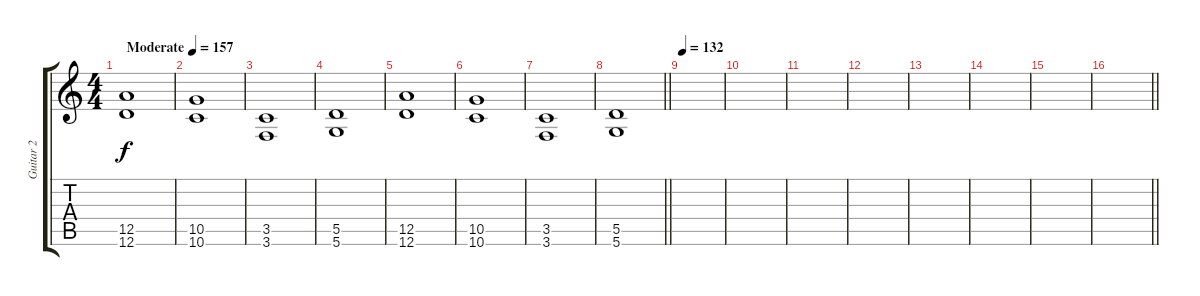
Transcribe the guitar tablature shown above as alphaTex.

\track ("Guitar 2" "Guitar 2") {instrument distortionguitar}
\staff {score tabs}
\tuning (E4 B3 G3 D3 A2 D2) {hide}
\ts (4 4)
\tempo (157 "Moderate")
\clef g2
\ks c
(12.5 12.6).1{dy f instrument distortionguitar} |
(10.5 10.6).1 |
(3.5 3.6).1 |
(5.5 5.6).1 |
(12.5 12.6).1 |
(10.5 10.6).1 |
(3.5 3.6).1 |
\barLineRight lightlight
(5.5 5.6).1 |
\section ("" "")
\tempo 132
|
|
|
|
|
|
|
\barLineRight lightlight
